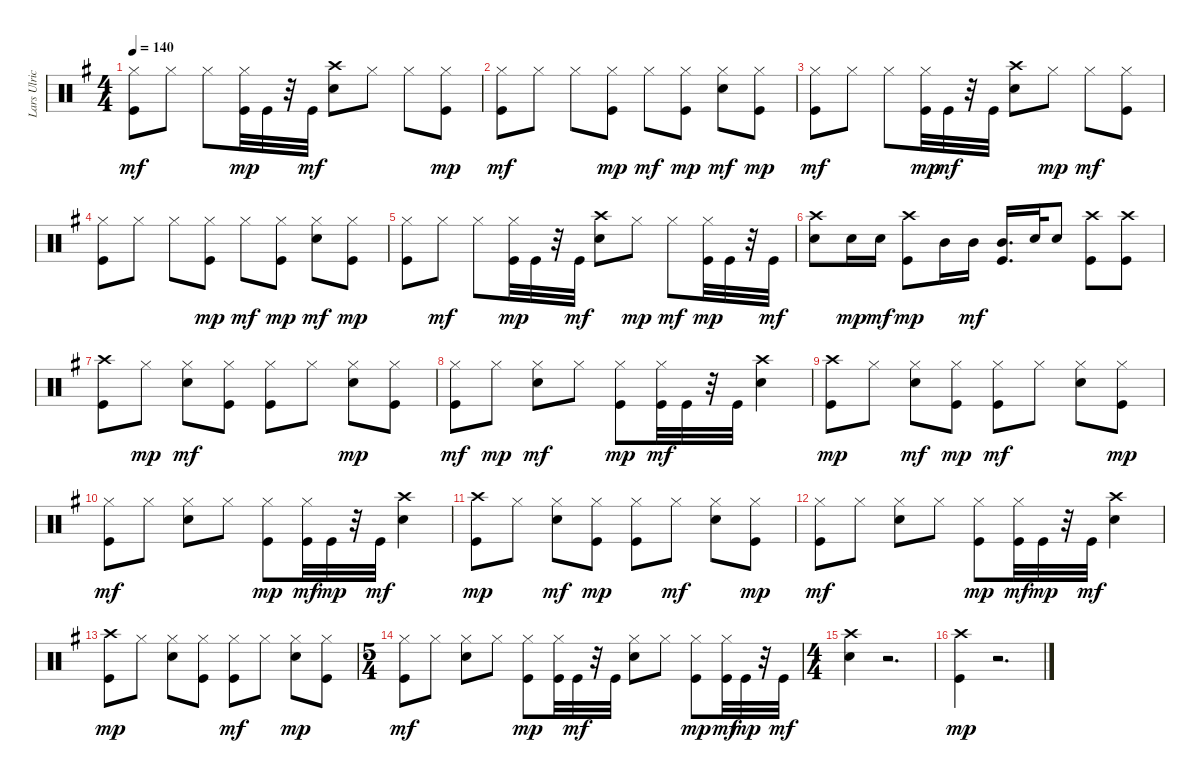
\track ("Lars Ulrich" "Lars Ulric") {instrument percussion}
\staff {score}
\articulation defaults
\ts (4 4)
\tempo 140
\clef neutral
\ks eminor
("Hi-Hat (closed)" "Kick (hit)").8{dy mf} "Hi-Hat (closed)".8 "Hi-Hat (closed)".8 ("Hi-Hat (closed)" "Kick (hit)").32{dy mp} "Kick (hit)".32 r.32 "Kick (hit)".32{dy mf} ("Snare (hit) 2" "Crash high (hit)").8 "Hi-Hat (closed)".8 "Hi-Hat (closed)".8 ("Hi-Hat (closed)" "Kick (hit)").8{dy mp} |
("Hi-Hat (closed)" "Kick (hit)").8{dy mf} "Hi-Hat (closed)".8 "Hi-Hat (closed)".8 ("Hi-Hat (closed)" "Kick (hit)").8{dy mp} "Hi-Hat (closed)".8{dy mf} ("Hi-Hat (closed)" "Kick (hit)").8{dy mp} ("Snare (hit) 2" "Hi-Hat (closed)").8{dy mf} ("Hi-Hat (closed)" "Kick (hit)").8{dy mp} |
("Hi-Hat (closed)" "Kick (hit)").8{dy mf} "Hi-Hat (closed)".8 "Hi-Hat (closed)".8 ("Hi-Hat (closed)" "Kick (hit)").32{dy mp} "Kick (hit)".32{dy mf} r.32 "Kick (hit)".32 ("Snare (hit) 2" "Crash high (hit)").8 "Hi-Hat (closed)".8{dy mp} "Hi-Hat (closed)".8{dy mf} ("Hi-Hat (closed)" "Kick (hit)").8 |
("Hi-Hat (closed)" "Kick (hit)").8 "Hi-Hat (closed)".8 "Hi-Hat (closed)".8 ("Hi-Hat (closed)" "Kick (hit)").8{dy mp} "Hi-Hat (closed)".8{dy mf} ("Hi-Hat (closed)" "Kick (hit)").8{dy mp} ("Snare (hit) 2" "Hi-Hat (closed)").8{dy mf} ("Hi-Hat (closed)" "Kick (hit)").8{dy mp} |
("Hi-Hat (closed)" "Kick (hit)").8 "Hi-Hat (closed)".8{dy mf} "Hi-Hat (closed)".8 ("Hi-Hat (closed)" "Kick (hit)").32{dy mp} "Kick (hit)".32 r.32 "Kick (hit)".32{dy mf} ("Snare (hit) 2" "Crash high (hit)").8 "Hi-Hat (closed)".8{dy mp} "Hi-Hat (closed)".8{dy mf} ("Hi-Hat (closed)" "Kick (hit)").32{dy mp} "Kick (hit)".32 r.32 "Kick (hit)".32{dy mf} |
("Snare (hit) 2" "Crash high (hit)").8 "Snare (hit) 2".16{dy mp} "Snare (hit) 2".16{dy mf} ("Crash high (hit)" "Kick (hit)").8{dy mp} "Mid Tom (hit)".16 "Mid Tom (hit)".16{dy mf} ("Mid Tom (hit)" "Kick (hit)").16{d} "Snare (hit) 2".32 "Snare (hit) 2".8 ("Crash high (hit)" "Kick (hit)").8 ("Crash high (hit)" "Kick (hit)").8 |
("Crash high (hit)" "Kick (hit)").8 "Hi-Hat (closed)".8{dy mp} ("Snare (hit) 2" "Hi-Hat (closed)").8{dy mf} ("Hi-Hat (closed)" "Kick (hit)").8 ("Hi-Hat (closed)" "Kick (hit)").8 "Hi-Hat (closed)".8 ("Snare (hit) 2" "Hi-Hat (closed)").8{dy mp} ("Hi-Hat (closed)" "Kick (hit)").8 |
("Hi-Hat (closed)" "Kick (hit)").8{dy mf} "Hi-Hat (closed)".8{dy mp} ("Snare (hit) 2" "Hi-Hat (closed)").8{dy mf} "Hi-Hat (closed)".8 ("Hi-Hat (closed)" "Kick (hit)").8{dy mp} ("Hi-Hat (closed)" "Kick (hit)").32{dy mf} "Kick (hit)".32 r.32 "Kick (hit)".32 ("Snare (hit) 2" "Crash high (hit)").4 |
("Crash high (hit)" "Kick (hit)").8{dy mp} "Hi-Hat (closed)".8 ("Snare (hit) 2" "Hi-Hat (closed)").8{dy mf} ("Hi-Hat (closed)" "Kick (hit)").8{dy mp} ("Hi-Hat (closed)" "Kick (hit)").8{dy mf} "Hi-Hat (closed)".8 ("Snare (hit) 2" "Hi-Hat (closed)").8 ("Hi-Hat (closed)" "Kick (hit)").8{dy mp} |
("Hi-Hat (closed)" "Kick (hit)").8{dy mf} "Hi-Hat (closed)".8 ("Snare (hit) 2" "Hi-Hat (closed)").8 "Hi-Hat (closed)".8 ("Hi-Hat (closed)" "Kick (hit)").8{dy mp} ("Hi-Hat (closed)" "Kick (hit)").32{dy mf} "Kick (hit)".32{dy mp} r.32 "Kick (hit)".32{dy mf} ("Snare (hit) 2" "Crash high (hit)").4 |
("Crash high (hit)" "Kick (hit)").8{dy mp} "Hi-Hat (closed)".8 ("Snare (hit) 2" "Hi-Hat (closed)").8{dy mf} ("Hi-Hat (closed)" "Kick (hit)").8{dy mp} ("Hi-Hat (closed)" "Kick (hit)").8 "Hi-Hat (closed)".8{dy mf} ("Snare (hit) 2" "Hi-Hat (closed)").8 ("Hi-Hat (closed)" "Kick (hit)").8{dy mp} |
("Hi-Hat (closed)" "Kick (hit)").8{dy mf} "Hi-Hat (closed)".8 ("Snare (hit) 2" "Hi-Hat (closed)").8 "Hi-Hat (closed)".8 ("Hi-Hat (closed)" "Kick (hit)").8{dy mp} ("Hi-Hat (closed)" "Kick (hit)").32{dy mf} "Kick (hit)".32{dy mp} r.32 "Kick (hit)".32{dy mf} ("Snare (hit) 2" "Crash high (hit)").4 |
("Crash high (hit)" "Kick (hit)").8{dy mp} "Hi-Hat (closed)".8 ("Snare (hit) 2" "Hi-Hat (closed)").8 ("Hi-Hat (closed)" "Kick (hit)").8 ("Hi-Hat (closed)" "Kick (hit)").8{dy mf} "Hi-Hat (closed)".8 ("Snare (hit) 2" "Hi-Hat (closed)").8{dy mp} ("Hi-Hat (closed)" "Kick (hit)").8 |
\ts (5 4)
("Hi-Hat (closed)" "Kick (hit)").8{dy mf} "Hi-Hat (closed)".8 ("Snare (hit) 2" "Hi-Hat (closed)").8 "Hi-Hat (closed)".8 ("Hi-Hat (closed)" "Kick (hit)").8{dy mp} ("Hi-Hat (closed)" "Kick (hit)").32 "Kick (hit)".32{dy mf} r.32 "Kick (hit)".32 ("Snare (hit) 2" "Hi-Hat (closed)").8 "Hi-Hat (closed)".8 ("Hi-Hat (closed)" "Kick (hit)").8{dy mp} ("Hi-Hat (closed)" "Kick (hit)").32{dy mf} "Kick (hit)".32{dy mp} r.32 "Kick (hit)".32{dy mf} |
\ts (4 4)
("Snare (hit) 2" "Crash high (hit)").4 r.2{d} |
("Crash high (hit)" "Kick (hit)").4{dy mp} r.2{d}
